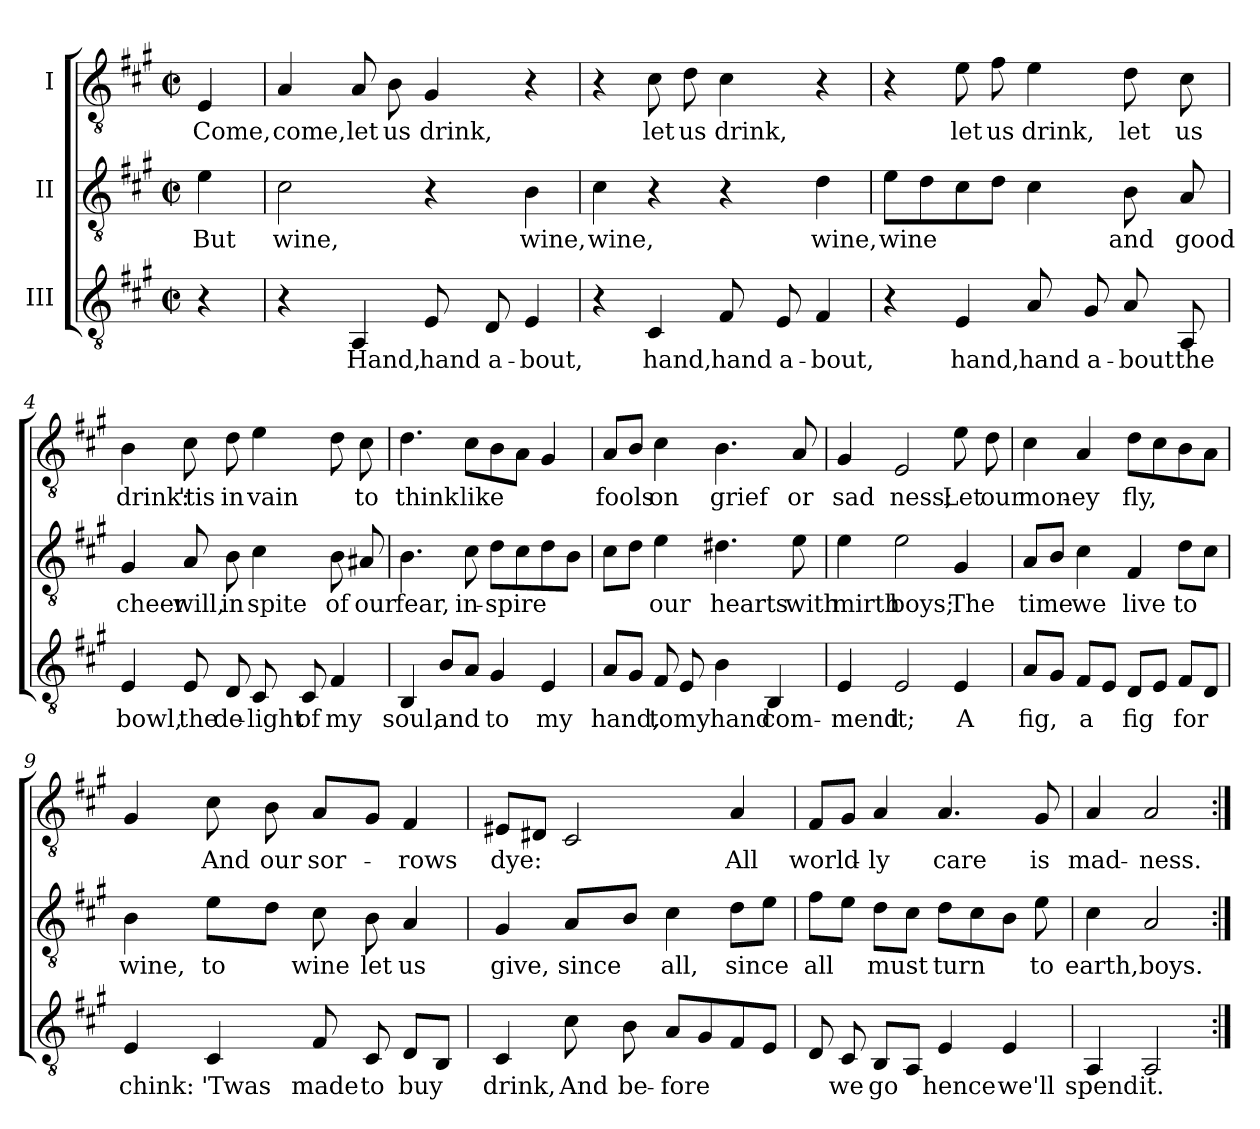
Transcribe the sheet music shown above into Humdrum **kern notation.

**kern	**text	**kern	**text	**kern	**text
*part3	*part3	*part2	*part2	*part1	*part1
*staff3	*staff3	*staff2	*staff2	*staff1	*staff1
*I"III	*	*I"II	*	*I"I	*
*clefGv2	*	*clefGv2	*	*clefGv2	*
*k[f#c#g#]	*	*k[f#c#g#]	*	*k[f#c#g#]	*
*M2/2	*	*M2/2	*	*M2/2	*
*met(c|)	*	*met(c|)	*	*met(c|)	*
*MM80	*	*MM80	*	*MM80	*
=	=	=	=	=	=
4r	.	4e\	But	4E/	Come,
=1	=1	=1	=1	=1	=1
4r	.	2c#\	wine,	4A/	come,
4AA/	Hand,	.	.	8A/	let
.	.	.	.	8B\	us
8E/	hand	4r	.	4G#/	drink,
8D/	a-	.	.	.	.
4E/	-bout,	4B\	wine,	4r	.
=2	=2	=2	=2	=2	=2
4r	.	4c#\	wine,	4r	.
4C#/	hand,	4r	.	8c#\	let
.	.	.	.	8d\	us
8F#/	hand	4r	.	4c#\	drink,
8E/	a-	.	.	.	.
4F#/	-bout,	4d\	wine,	4r	.
!!LO:LB:g=z
=3	=3	=3	=3	=3	=3
4r	.	8e\L	wine	4r	.
.	.	8d\	.	.	.
4E/	hand,	8c#\	.	8e\	let
.	.	8d\J	.	8f#\	us
8A/	hand	4c#\	.	4e\	drink,
8G#/	a-	.	.	.	.
8A/	-bout	8B\	and	8d\	let
8AA/	the	8A/	good	8c#\	us
=4	=4	=4	=4	=4	=4
4E/	bowl,	4G#/	cheer	4B\	drink:
8E/	the	8A/	will,	8c#\	'tis
8D/	de-	8B\	in	8d\	in
8C#/	-light	4c#\	spite	4e\	vain
8C#/	of	.	.	.	.
4F#/	my	8B\	of	8d\	.
.	.	8A#X/	our	8c#\	to
=5	=5	=5	=5	=5	=5
4BB/	soul,	4.B\	fear,	4.d\	think
8B/L	and	.	.	.	.
8A/J	.	8c#\	in-	8c#\L	like
4G#/	to	8d\L	-spire	8B\	.
.	.	8c#\	.	8A\J	.
4E/	my	8d\	.	4G#/	.
.	.	8B\J	.	.	.
!!LO:LB:g=z
=6	=6	=6	=6	=6	=6
8A/L	hand,	8c#\L	.	8A/L	fools
8G#/J	.	8d\J	.	8B/J	.
8F#/	to	4e\	our	4c#\	on
8E/	my	.	.	.	.
4B\	hand	4.d#X\	hearts	4.B\	grief
4BB/	com-	.	.	.	.
.	.	8e\	with	8A/	or
=7	=7	=7	=7	=7	=7
4E/	-mend	4e\	mirth	4G#/	sad
2E/	it;	2e\	boys;	2E/	ness;
4E/	A	4G#/	The	8e\	Let
.	.	.	.	8d\	our
=8	=8	=8	=8	=8	=8
8A/L	fig,	8A/L	time	4c#\	mon-
8G#/J	.	8B/J	.	.	.
8F#/L	a	4c#\	we	4A/	-ey
8E/J	.	.	.	.	.
8D/L	fig	4F#/	live	8d\L	fly,
8E/J	.	.	.	8c#\	.
8F#/L	for	8d\L	to	8B\	.
8D/J	.	8c#\J	.	8A\J	.
!!LO:PB:g=z
=9	=9	=9	=9	=9	=9
4E/	chink:	4B\	wine,	4G#/	.
4C#/	'Twas	8e\L	to	8c#\	And
.	.	8d\J	.	8B\	our
8F#/	made	8c#\	wine	8A/L	sor-
8C#/	to	8B\	let	8G#/J	.
8D/L	buy	4A/	us	4F#/	-rows
8BB/J	.	.	.	.	.
=10	=10	=10	=10	=10	=10
4C#/	drink,	4G#/	give,	8E#X/L	dye:
.	.	.	.	8D#X/J	.
8c#\	And	8A/L	since	2C#/	.
8B\	be-	8B/J	.	.	.
8A/L	-fore	4c#\	all,	.	.
8G#/	.	.	.	.	.
8F#/	.	8d\L	since	4A/	All
8E/J	.	8e\J	.	.	.
!!LO:LB:g=z
=11	=11	=11	=11	=11	=11
8D/	.	8f#\L	all	8F#/L	world-
8C#/	we	8e\J	.	8G#/J	.
8BB/L	go	8d\L	must	4A/	-ly
8AA/J	.	8c#\J	.	.	.
4E/	hence	8d\L	turn	4.A/	care
.	.	8c#\	.	.	.
4E/	we'll	8B\J	.	.	.
.	.	8e\	to	8G#/	is
=12	=12	=12	=12	=12	=12
4AA/	spend	4c#\	earth,	4A/	mad-
2AA/	it.	2A/	boys.	2A/	-ness.
=:|!	=:|!	=:|!	=:|!	=:|!	=:|!
*-	*-	*-	*-	*-	*-
